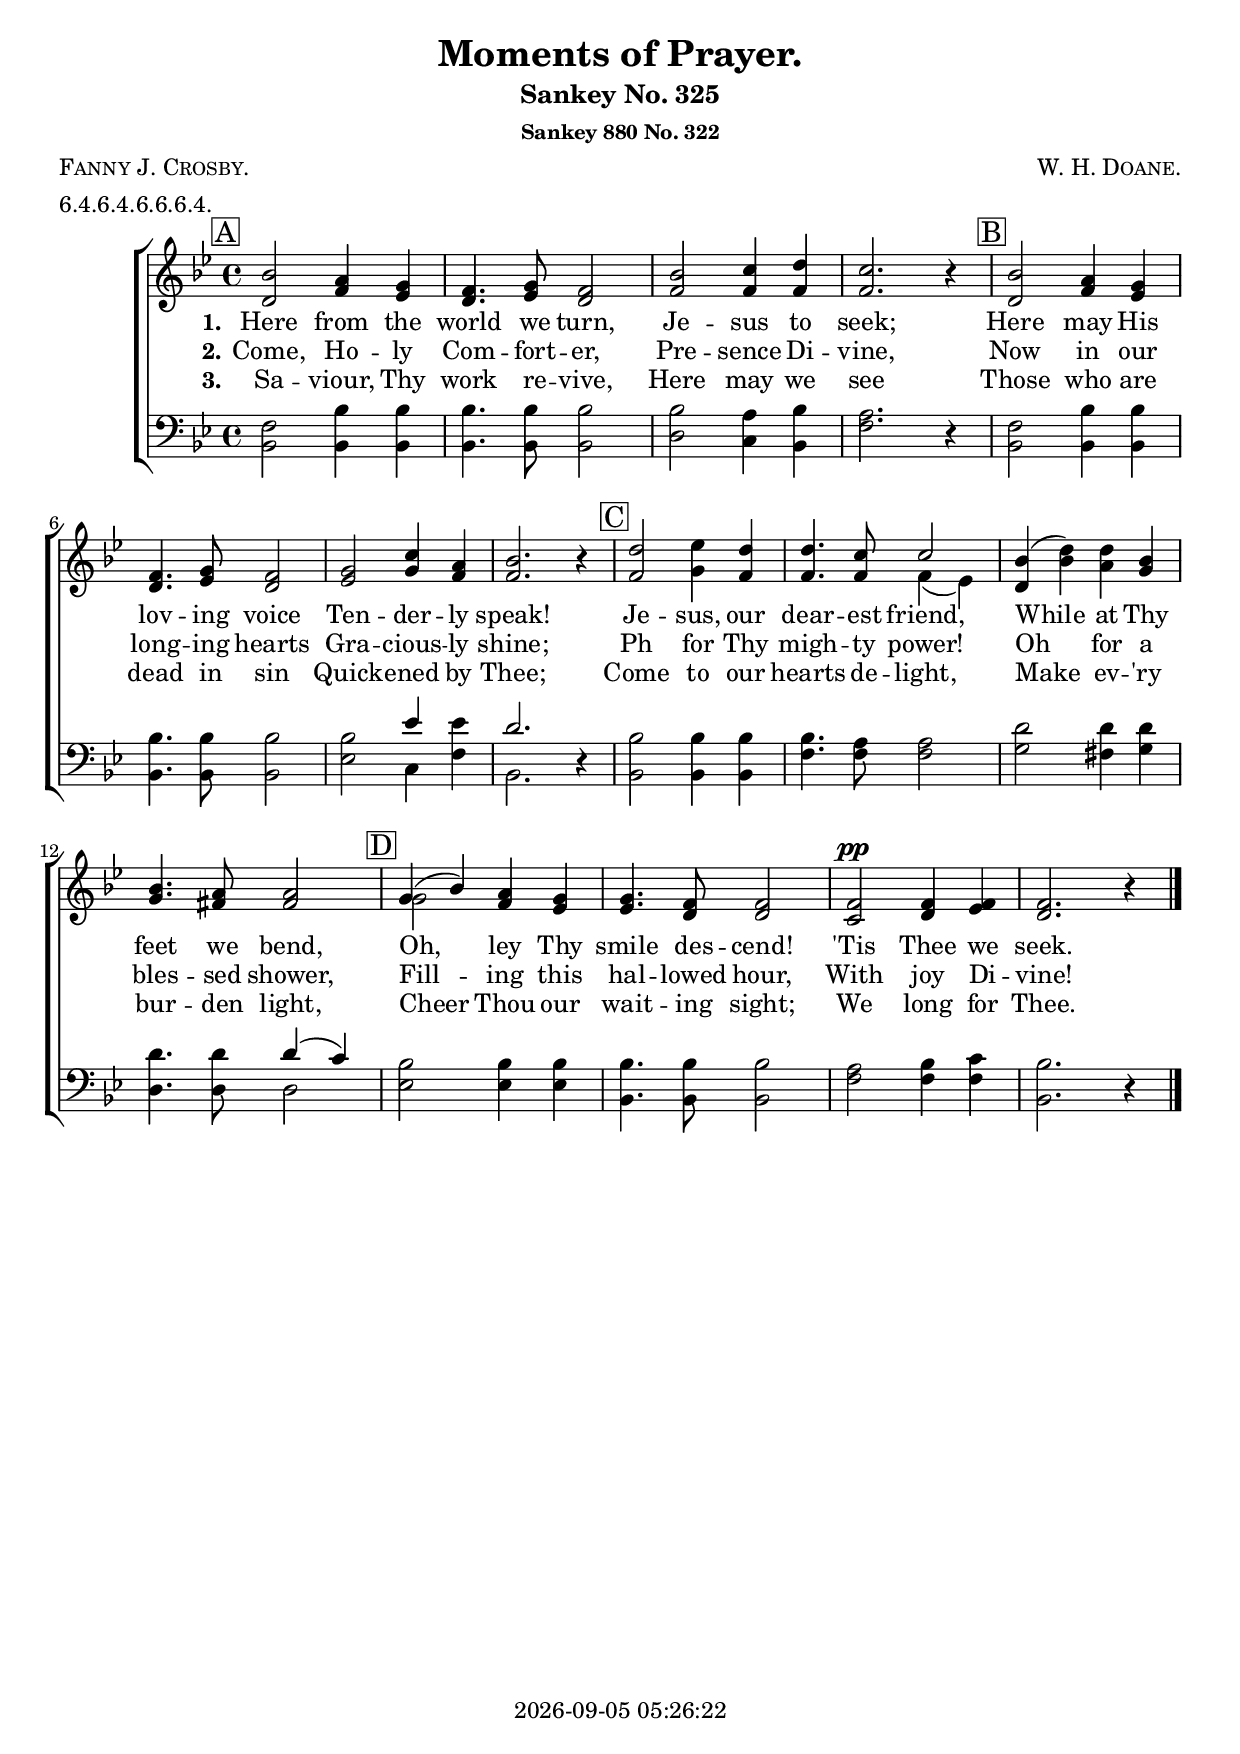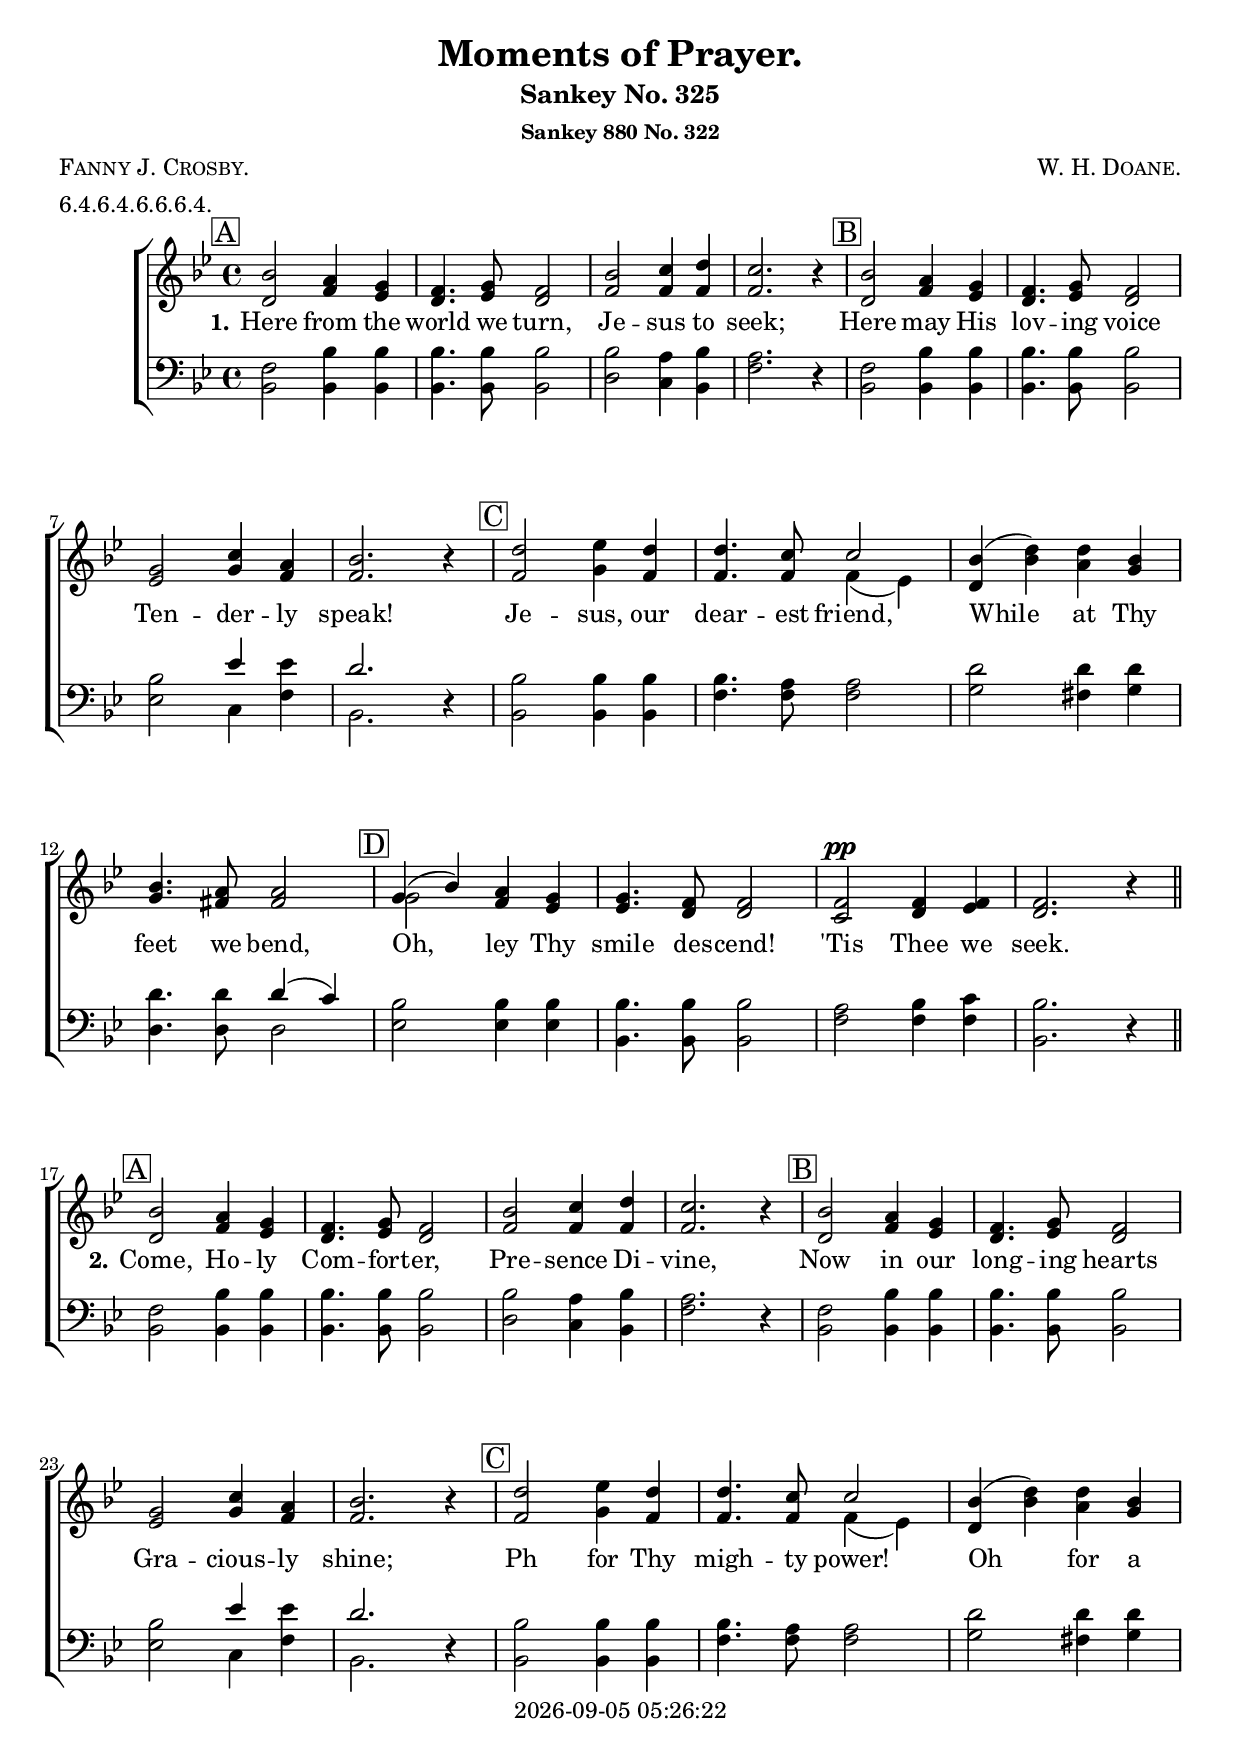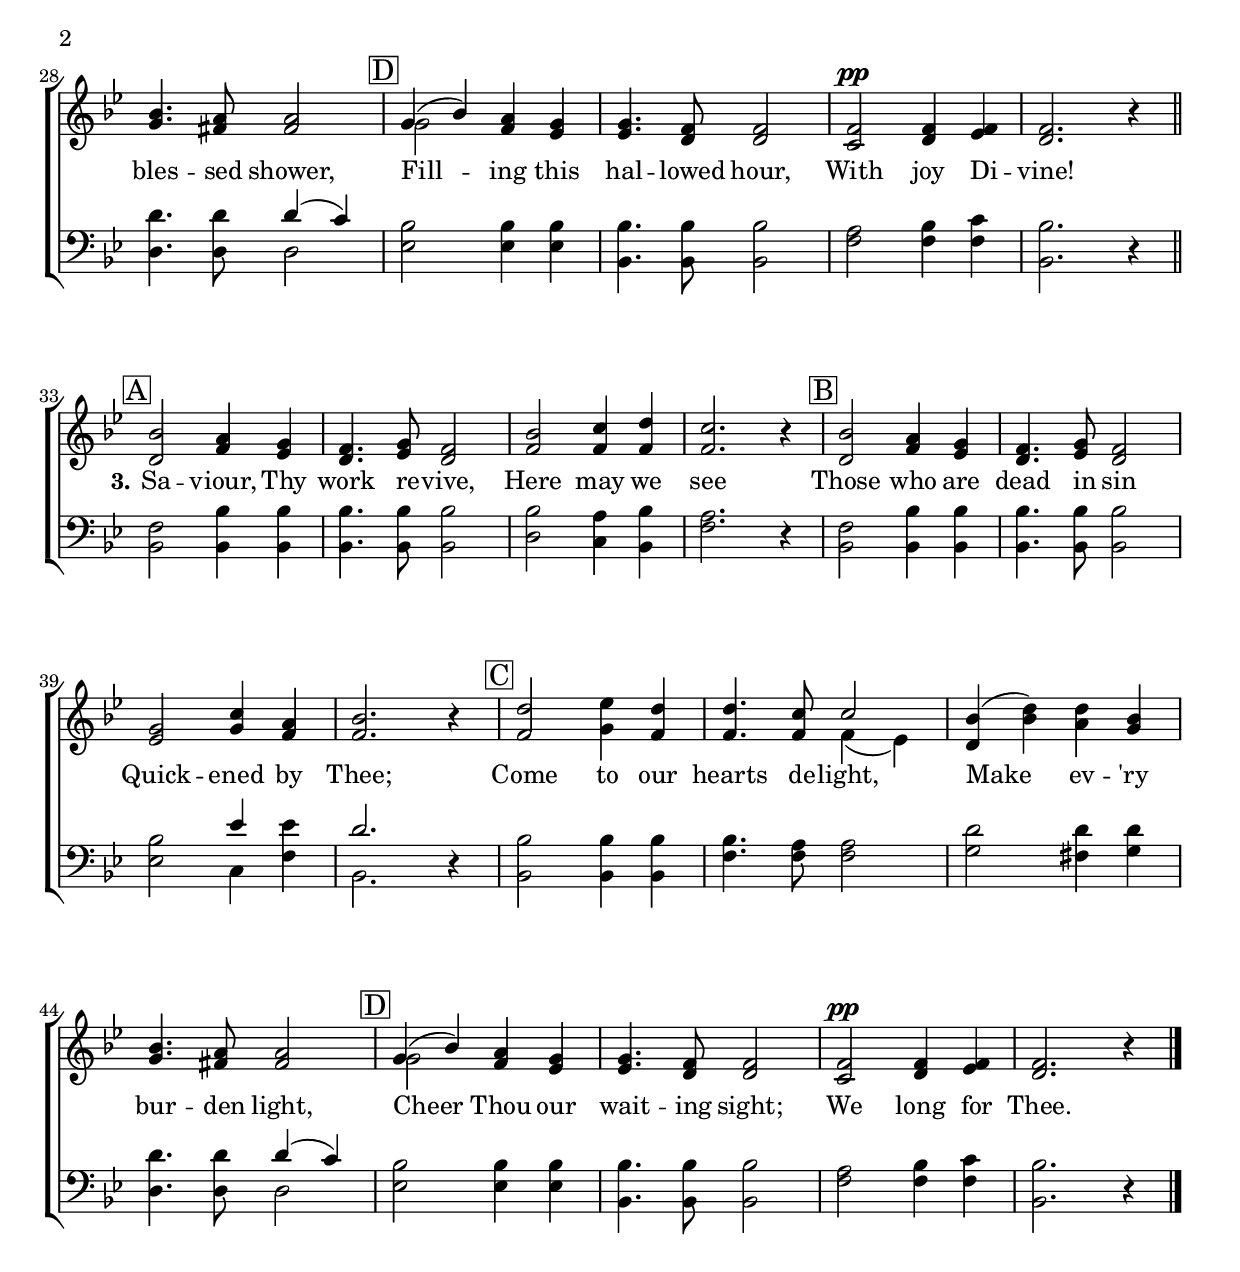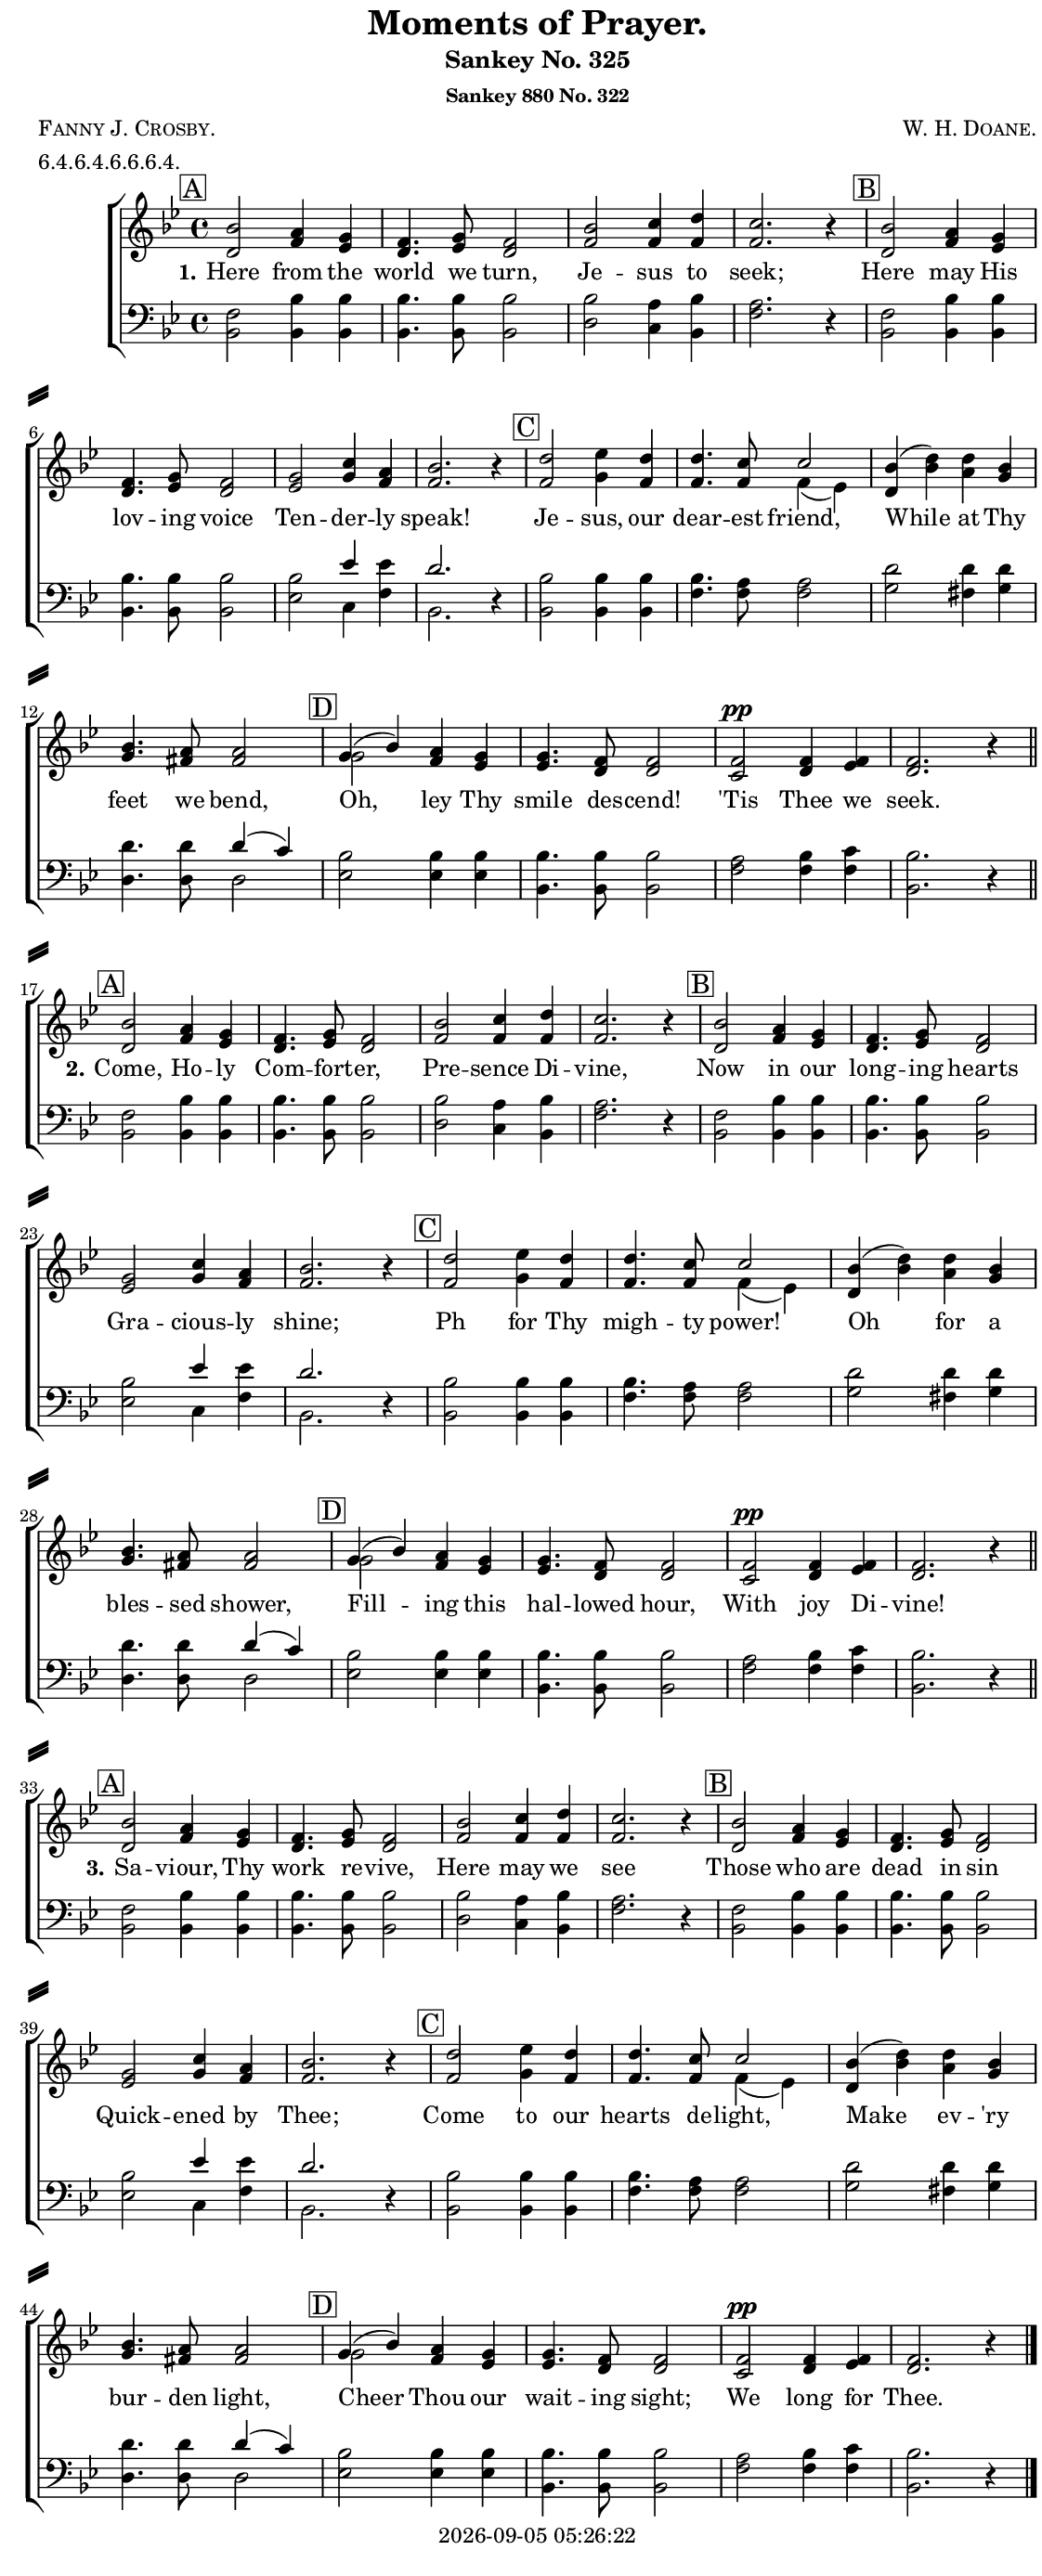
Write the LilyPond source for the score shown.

\version "2.22.1"

\include "articulate.ly"

today = #(strftime "%Y-%m-%d %H:%M:%S" (localtime (current-time)))

\header {
% centered at top
%  dedication  = "dedication"
  title       = "Moments of Prayer."
  subtitle    = "Sankey No. 325"
  subsubtitle = "Sankey 880 No. 322"
%  instrument  = "instrument"
  
% arrangement of following lines:
%
%  poet    composer
%  meter   arranger
%  piece       opus

  composer    = \markup\smallCaps "W. H. Doane."
%  arranger    = "arranger"
%  opus        = "opus"

  poet        = \markup\smallCaps "Fanny J. Crosby."
  meter       = \markup\smallCaps "6.4.6.4.6.6.6.4."
%  piece       = \markup\smallCaps "piece"

% centered at bottom
% tagline     = "tagline" % default lilypond version
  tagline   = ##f
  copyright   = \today
}

% #(set-global-staff-size 16)

global = {
  \key bes \major
  \time 4/4
}

RehearsalTrack = {
% \set Score.currentBarNumber = #5
  \mark \markup { \box "A" } s1*4
  \mark \markup { \box "B" } s1*4
  \mark \markup { \box "C" } s1*4
  \mark \markup { \box "D" } s1*4
}

TempoTrack = {
  \set Score.tempoHideNote = ##t
  \tempo 4=120
}

nl = { \bar "||" \break }

soprano = \relative {
  \autoBeamOff
  bes'2\omit\mf a4 g
  f4. g8 f2
  bes2 c4 d
  c2. r4
  bes2 a4 g % B
  f4. g8 f2
  g2 c4 a
  bes2. r4
  d2 ees4 d % C
  d4. c8 2
  bes4(d) d bes
  bes4. a8 2
  g4(bes) a g % D
  g4. f8 2
  f2^\pp 4 4
  f2. r4
}

alto = \relative {
  \autoBeamOff
  d'2\omit\mf f4 ees
  d4. ees8 d2
  f2 4 4
  f2. r4
  d2 f4 ees % B
  d4. ees8 d2
  ees2 g4 f
  f2. r4
  f2 g4 f % C
  f4. 8 4(ees)
  d4(bes') a g
  g4. fis8 2
  g2 f4 ees % D
  ees4. d8 2
  c2^\pp d4 ees
  d2. r4
}

tenor = \relative {
  \autoBeamOff
  f2\omit\mf bes4 4
  bes4. 8 2
  bes2 a4 bes
  a2. r4
  f2 bes4 4 % B
  bes4. 8 2
  bes2 ees4 4
  d2. r4
  bes2 4 4 % C
  bes4. a8 2
  d2 4 4
  d4. 8 4(c)
  bes2 4 4 % D
  bes4. 8 2
  a2\omit\pp bes4 c
  bes2. r4
}

bass = \relative {
  \autoBeamOff
  bes,2\omit\mf 4 4
  bes4. 8 2
  d2 c4 bes
  f'2. r4
  bes,2 4 4 % B
  bes4. 8 2
  ees2 c4 f
  bes,2. r4
  bes2 4 4 % C
  f'4. 8 2
  g2 fis4 g
  d4. 8 2
  ees2 4 4 % D
  bes4. 8 2
  f'2 4 4
  bes,2. r4
}

nom  = {   \set ignoreMelismata = ##t }
yesm = { \unset ignoreMelismata       }

chorus = \lyricmode {
}

verses = 3

wordsOne = \lyricmode {
  \set stanza = "1."
  Here from the world we turn,
  Je -- sus to seek;
  Here may His lov -- ing voice
  Ten -- der -- ly speak!
  Je -- sus, our dear -- est friend,
  While at Thy feet we bend,
  Oh, ley Thy smile des -- cend!
  'Tis Thee we seek.
}
  
wordsTwo = \lyricmode {
  \set stanza = "2."
  Come, Ho -- ly Com -- fort -- er,
  Pre -- sence Di -- vine,
  Now in our long -- ing hearts
  Gra -- cious -- ly shine;
  Ph for Thy migh -- ty power!
  Oh for a bles -- sed shower,
  Fill -- ing this hal -- lowed hour,
  With joy Di -- vine!
}
  
wordsThree = \lyricmode {
  \set stanza = "3."
  Sa -- viour, Thy work re -- vive,
  Here may we see
  Those who are dead in sin
  Quick -- ened by Thee;
  Come to our hearts de -- light,
  Make ev -- 'ry bur -- den light,
  Cheer Thou our wait -- ing sight;
  We long for Thee.
}
  
wordsMidi = \lyricmode {
  \set stanza = "1."
  "Here " "from " "the " "world " "we " "turn, "
  "\nJe" "sus " "to " "seek; "
  "\nHere " "may " "His " lov "ing " "voice "
  "\nTen" der "ly " "speak! "
  "\nJe" "sus, " "our " dear "est " "friend, "
  "\nWhile " "at " "Thy " "feet " "we " "bend, "
  "\nOh, " "ley " "Thy " "smile " des "cend! "
  "\n'Tis " "Thee " "we " "seek. "

  \set stanza = "2."
  "\nCome, " Ho "ly " Com fort "er, "
  "\nPre" "sence " Di "vine, "
  "\nNow " "in " "our " long "ing " "hearts "
  "\nGra" cious "ly " "shine; "
  "\nPh " "for " "Thy " migh "ty " "power! "
  "\nOh " "for " "a " bles "sed " "shower, "
  "\nFill" "ing " "this " hal "lowed " "hour, "
  "\nWith " "joy " Di "vine! "

  \set stanza = "3."
  "\nSa" "viour, " "Thy " "work " re "vive, "
  "\nHere " "may " "we " "see "
  "\nThose " "who " "are " "dead " "in " "sin "
  "\nQuick" "ened " "by " "Thee; "
  "\nCome " "to " "our " "hearts " de "light, "
  "\nMake " ev "'ry " bur "den " "light, "
  "\nCheer " "Thou " "our " wait "ing " "sight; "
  "\nWe " "long " "for " "Thee. "
}

\book {
  \bookOutputSuffix "midi"
  \score {
%    \articulate
        \new ChoirStaff <<
                                % Soprano staff
          \new Staff = soprano
          <<
            \new Voice { \repeat unfold \verses \TempoTrack     }
            \new Voice { \global \repeat unfold \verses \soprano \bar "|." }
            \addlyrics \wordsMidi
          >>
                                % Alto staff
          \new Staff = alto
          <<
            \new Voice { \global \repeat unfold \verses { \alto \nl } \bar "|." }
          >>
                                % Tenor staff
          \new Staff = tenor
          <<
            \clef "treble_8"
            \new Voice { \global \repeat unfold \verses \tenor }
          >>
                                % Bass staff
          \new Staff = bass
          <<
            \clef "bass"
            \new Voice { \global \repeat unfold \verses \bass }
          >>
        >>
    \midi {}
  }
}

\book {
  \bookOutputSuffix "repeat"
  \score {
        \new ChoirStaff <<
                                  % Joint soprano/alto staff
          \new Staff \with { printPartCombineTexts = ##f }
          <<
            \new Voice \RehearsalTrack
            \new Voice \TempoTrack
            \new NullVoice = "aligner" \soprano
            \new Voice = "women" \partCombine { \global \soprano \bar "|." } { \global \alto }
            \new Lyrics \lyricsto "aligner" { \wordsOne \chorus }
            \new Lyrics \lyricsto "aligner"   \wordsTwo
            \new Lyrics \lyricsto "aligner"   \wordsThree
          >>
                                  % Joint tenor/bass staff
          \new Staff \with { printPartCombineTexts = ##f }
          <<
            \clef "bass"
            \new Voice = "men" \partCombine { \global \tenor } { \global \bass }
          >>
        >>
    \layout {
      indent = 1.5\cm
      \context {
        \Staff \RemoveAllEmptyStaves
      }
    }
  }
}

\book {
  \bookOutputSuffix "single"
  \score {
        \new ChoirStaff <<
                                  % Joint soprano/alto staff
          \new Staff \with { printPartCombineTexts = ##f }
          <<
            \new Voice { \repeat unfold \verses \RehearsalTrack }
            \new Voice { \repeat unfold \verses \TempoTrack }
            \new NullVoice = "aligner" { \repeat unfold \verses \soprano }
            \new Voice = "women" \partCombine { \global \repeat unfold \verses \soprano \bar "|." }
                                               { \global \repeat unfold \verses { \alto \nl } \bar "|." }
            \new Lyrics \lyricsto "aligner" { \wordsOne   \chorus
                                              \wordsTwo   \chorus
                                              \wordsThree \chorus
                                            }
          >>
                                  % Joint tenor/bass staff
          \new Staff \with { printPartCombineTexts = ##f }
          <<
            \clef "bass"
            \new Voice = "men" \partCombine { \global \repeat unfold \verses \tenor }
                                            { \global \repeat unfold \verses \bass }
          >>
        >>
    \layout {
      indent = 1.5\cm
      \context {
        \Staff \RemoveAllEmptyStaves
      }
    }
  }
}

\book {
  \bookOutputSuffix "singlepage"
  \paper {
    top-margin = 0
    left-margin = 7
    right-margin = 1
    paper-width = 190\mm
    page-breaking = #ly:one-page-breaking
    system-system-spacing.basic-distance = #15
    system-separator-markup = \slashSeparator
  }
  \score {
        \new ChoirStaff <<
                                  % Joint soprano/alto staff
          \new Staff \with { printPartCombineTexts = ##f }
          <<
            \new Voice { \repeat unfold \verses \RehearsalTrack }
            \new Voice { \repeat unfold \verses \TempoTrack }
            \new NullVoice = "aligner" { \repeat unfold \verses \soprano }
            \new Voice = "women" \partCombine { \global \repeat unfold \verses \soprano \bar "|." }
                                               { \global \repeat unfold \verses { \alto \nl } \bar "|." }
            \new Lyrics \lyricsto "aligner" { \wordsOne   \chorus
                                              \wordsTwo   \chorus
                                              \wordsThree \chorus
                                            }
          >>
                                  % Joint tenor/bass staff
          \new Staff \with { printPartCombineTexts = ##f }
          <<
            \clef "bass"
            \new Voice = "men" \partCombine { \global \repeat unfold \verses \tenor }
                                            { \global \repeat unfold \verses \bass }
          >>
        >>
    \layout {
      indent = 1.5\cm
      \context {
        \Staff \RemoveAllEmptyStaves
      }
    }
  }
}
